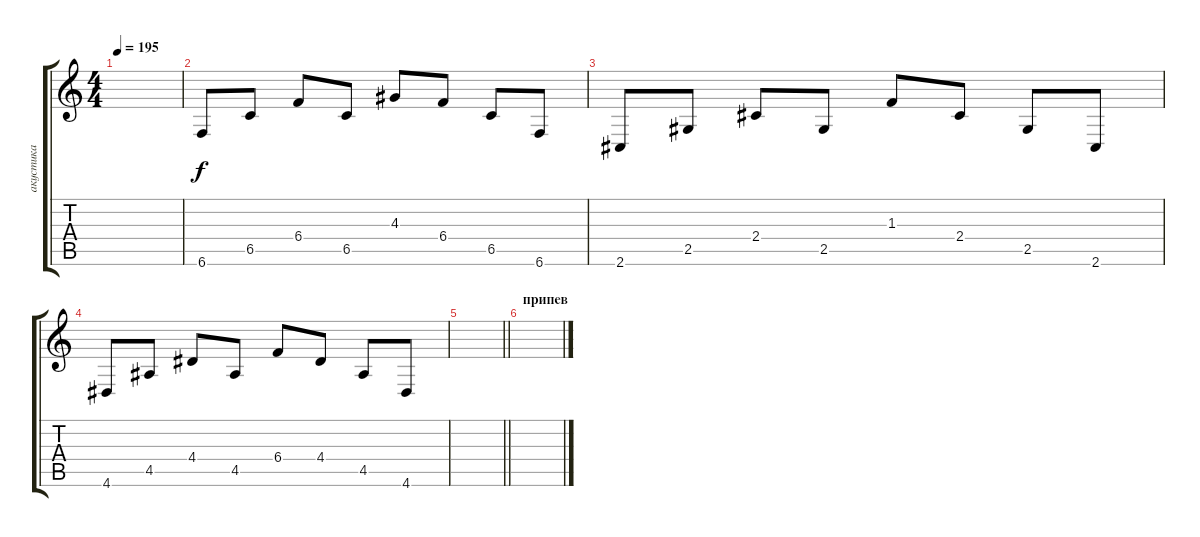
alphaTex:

\track ("акустика " "акустика ") {instrument electricguitarclean}
\staff {score tabs}
\tuning (Db4 Ab3 E3 B2 Gb2 B1) {hide}
\ts (4 4)
\tempo 195
\clef g2
\ks c
|
6.6.8 6.5.8 6.4.8 6.5.8 4.3.8 6.4.8 6.5.8 6.6.8 |
2.6.8 2.5.8 2.4.8 2.5.8 1.3.8 2.4.8 2.5.8 2.6.8 |
4.6.8 4.5.8 4.4.8 4.5.8 6.4.8 4.4.8 4.5.8 4.6.8 |
\barLineRight lightlight
|
\section ("" "припев")
